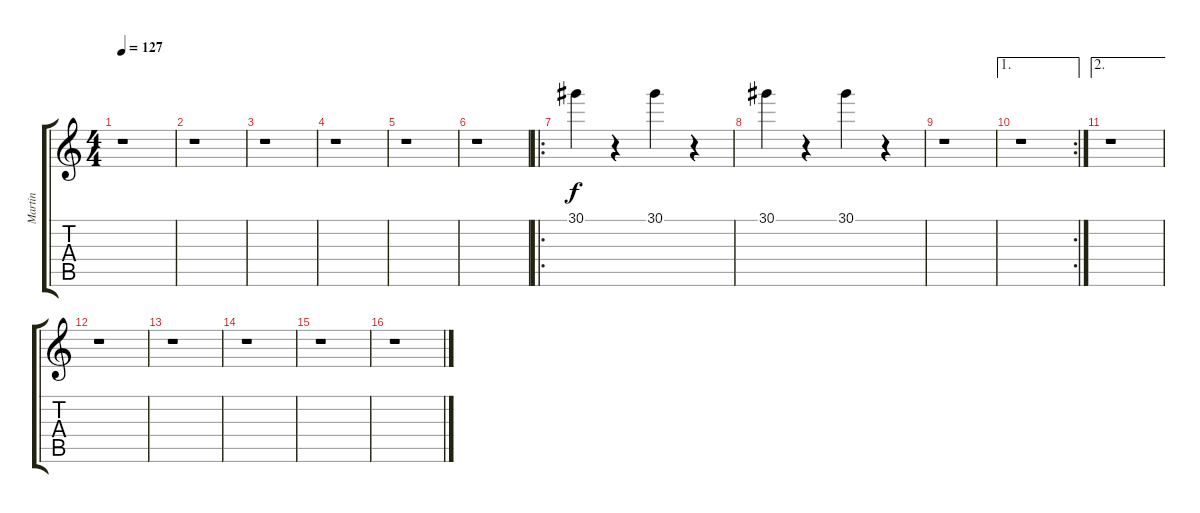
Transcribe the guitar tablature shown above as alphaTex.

\track ("Martin" "Martin") {instrument stringensemble1}
\staff {score tabs}
\tuning (D4 A3 F3 C3 G2 D2) {hide}
\ts (4 4)
\tempo 127
\clef g2
\ks c
r.1{dy f} |
r.1 |
r.1 |
r.1 |
r.1 |
r.1 |
\ro
30.1.4{instrument stringensemble1} r.4 30.1.4 r.4 |
30.1.4 r.4 30.1.4 r.4 |
r.1 |
\ae 1
\rc 2
r.1 |
\ae 2
r.1 |
r.1 |
r.1 |
r.1 |
r.1 |
r.1
